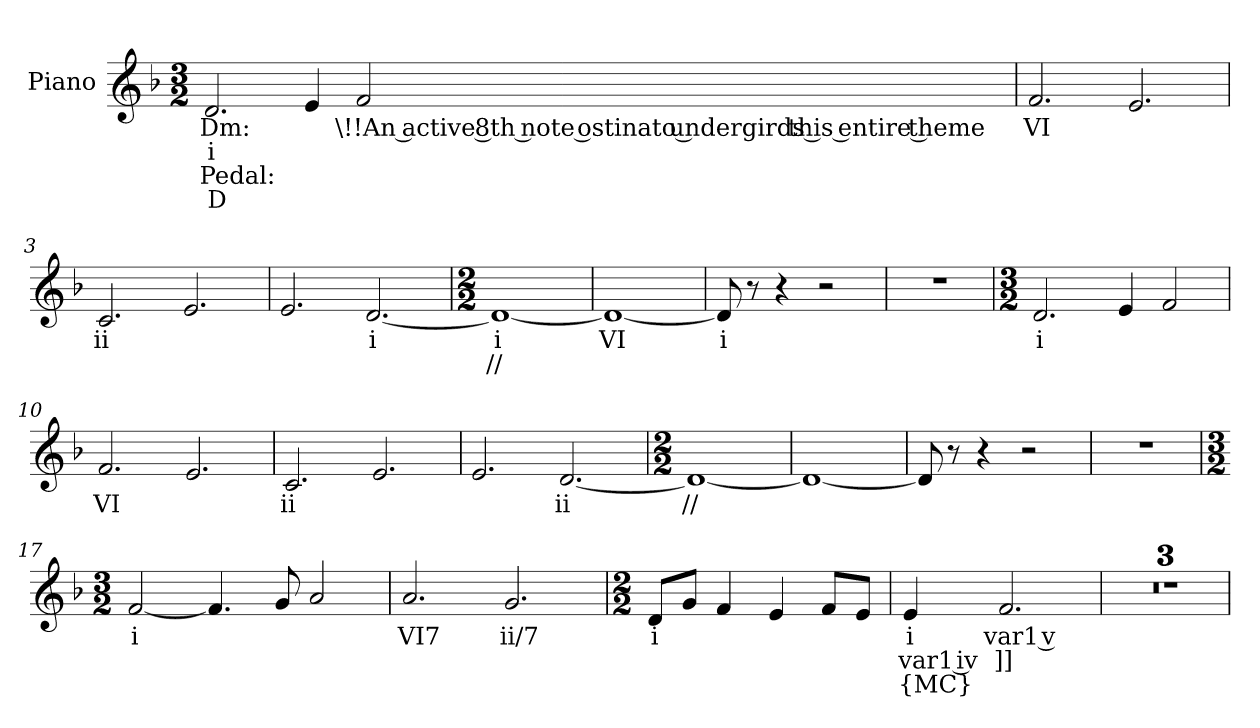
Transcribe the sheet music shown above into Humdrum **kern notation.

**kern	**text	**text	**text	**text
*part1	*part1	*part1	*part1	*part1
*staff1	*staff1	*staff1	*staff1	*staff1
*I"Piano	*	*	*	*
*I'Pno.	*	*	*	*
!!LO:PB:g=z
*clefG2	*	*	*	*
*k[b-]	*	*	*	*
*d:	*	*	*	*
*M3/2	*	*	*	*
*MM184	*	*	*	*
=1	=1	=1	=1	=1
!	!LO:LY:b:color=#000000	!LO:LY:b:color=#000000	!LO:LY:b:color=#000000	!LO:LY:b:color=#000000
2.di/	Dm:	i	Pedal:	D
4ei/	.	.	.	.
!	!LO:LY:b:color=#000000	!	!	!
2fi/	\!!An active 8th note ostinato undergirds this entire theme	.	.	.
=2	=2	=2	=2	=2
!	!LO:LY:b:color=#000000	!	!	!
2.fi/	VI	.	.	.
2.ei/	.	.	.	.
=3	=3	=3	=3	=3
!	!LO:LY:b:color=#000000	!	!	!
2.ci/	ii	.	.	.
2.ei/	.	.	.	.
=4	=4	=4	=4	=4
2.ei/	.	.	.	.
!	!LO:LY:b:color=#000000	!	!	!
[<2.di/	i	.	.	.
!!LO:LB:g=z
=5	=5	=5	=5	=5
*M2/2	*	*	*	*
!	!LO:LY:b:color=#000000	!LO:LY:b:color=#000000	!	!
1di_<	i	//	.	.
=6	=6	=6	=6	=6
!	!LO:LY:b:color=#000000	!	!	!
1di_<	VI	.	.	.
=7	=7	=7	=7	=7
!	!LO:LY:b:color=#000000	!	!	!
8di/]	i	.	.	.
8r	.	.	.	.
4r	.	.	.	.
2r	.	.	.	.
=8	=8	=8	=8	=8
!	!LO:LY:b:color=#000000	!	!	!
1r	VI	.	.	.
=9	=9	=9	=9	=9
*M3/2	*	*	*	*
!	!LO:LY:b:color=#000000	!	!	!
2.di/	i	.	.	.
4ei/	.	.	.	.
2fi/	.	.	.	.
=10	=10	=10	=10	=10
!	!LO:LY:b:color=#000000	!	!	!
2.fi/	VI	.	.	.
2.ei/	.	.	.	.
=11	=11	=11	=11	=11
!	!LO:LY:b:color=#000000	!	!	!
2.ci/	ii	.	.	.
2.ei/	.	.	.	.
!!LO:LB:g=z
=12	=12	=12	=12	=12
2.ei/	.	.	.	.
!	!LO:LY:b:color=#000000	!	!	!
[<2.di/	ii	.	.	.
=13	=13	=13	=13	=13
*M2/2	*	*	*	*
!	!LO:LY:b:color=#000000	!	!	!
1di_<	//	.	.	.
=14	=14	=14	=14	=14
1di_<	.	.	.	.
=15	=15	=15	=15	=15
8di/]	.	.	.	.
8r	.	.	.	.
4r	.	.	.	.
2r	.	.	.	.
=16	=16	=16	=16	=16
1r	.	.	.	.
=17	=17	=17	=17	=17
*M3/2	*	*	*	*
!	!LO:LY:b:color=#000000	!	!	!
[<2fi/	i	.	.	.
4.fi/]	.	.	.	.
8gi/	.	.	.	.
2ai/	.	.	.	.
!!LO:LB:g=z
=18	=18	=18	=18	=18
!	!LO:LY:b:color=#000000	!	!	!
2.ai/	VI7	.	.	.
!	!LO:LY:b:color=#000000	!	!	!
2.gi/	ii/7	.	.	.
=19	=19	=19	=19	=19
*M2/2	*	*	*	*
!	!LO:LY:b:color=#000000	!	!	!
8di/L	i	.	.	.
8gi/J	.	.	.	.
4fi/	.	.	.	.
4ei/	.	.	.	.
8fi/L	.	.	.	.
8ei/J	.	.	.	.
=20	=20	=20	=20	=20
!	!LO:LY:b:color=#000000	!LO:LY:b:color=#000000	!LO:LY:b:color=#000000	!
4ei/	i	var1 iv	{MC}	.
!	!LO:LY:b:color=#000000	!LO:LY:b:color=#000000	!	!
2.fi/	var1 v	]]	.	.
=21	=21	=21	=21	=21
!	!LO:LY:b:color=#000000	!LO:LY:b:color=#000000	!	!
1r	Pedal:	D	.	.
=22	=22	=22	=22	=22
1r	.	.	.	.
=23	=23	=23	=23	=23
1r	.	.	.	.
=	=	=	=	=
*-	*-	*-	*-	*-
